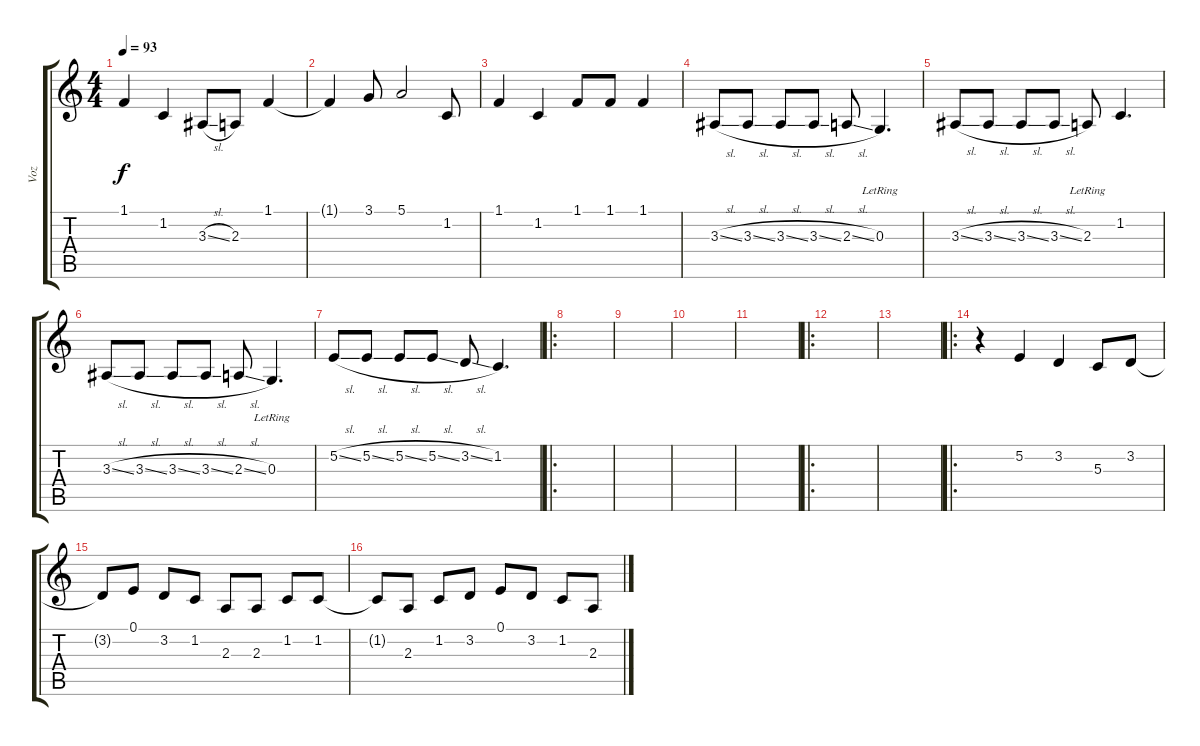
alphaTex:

\track ("Voz" "Voz") {solo instrument sopranosax}
\staff {score tabs}
\tuning (E4 B3 G3 D3 A2 E2) {hide}
\ts (4 4)
\tempo 93
\clef g2
\ks c
1.1.4{dy f} 1.2.4 3.3{sl}.8 2.3.8 1.1.4 |
1.1{t}.4 3.1.8 5.1.2 1.2.8 |
1.1.4 1.2.4 1.1.8 1.1.8 1.1.4 |
3.3{sl}.8 3.3{sl}.8 3.3{sl}.8 3.3{sl}.8 2.3{sl}.8 0.3{lr}.4{d} |
3.3{sl}.8 3.3{sl}.8 3.3{sl}.8 3.3{sl}.8 2.3{lr}.8 1.2.4{d} |
3.3{sl}.8 3.3{sl}.8 3.3{sl}.8 3.3{sl}.8 2.3{sl}.8 0.3{lr}.4{d} |
5.2{sl}.8 5.2{sl}.8 5.2{sl}.8 5.2{sl}.8 3.2{sl}.8 1.2.4{d} |
\ro
|
|
|
|
\ro
|
|
\ro
r.4 5.2.4 3.2.4 5.3.8 3.2.8 |
3.2{t}.8 0.1.8 3.2.8 1.2.8 2.3.8 2.3.8 1.2.8 1.2.8 |
1.2{t}.8 2.3.8 1.2.8 3.2.8 0.1.8 3.2.8 1.2.8 2.3.8
